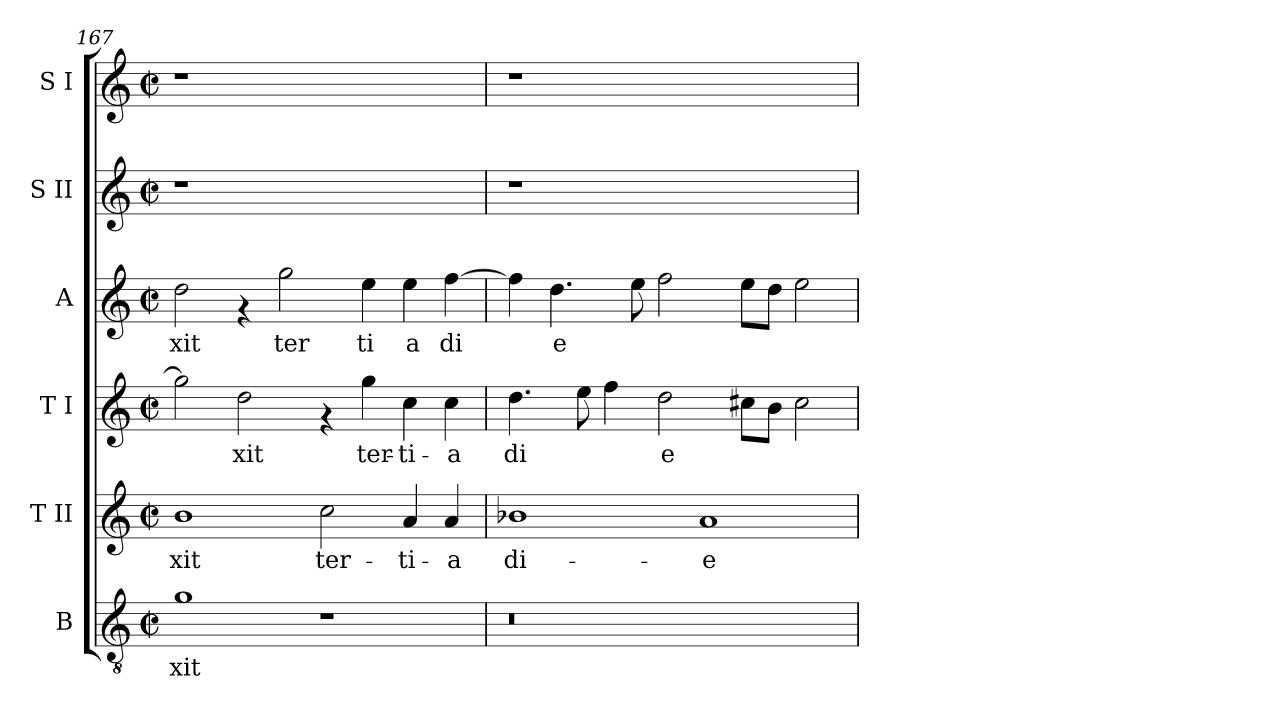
**kern	**text	**kern	**text	**kern	**text	**kern	**text	**kern	**kern
*part6	*part6	*part5	*part5	*part4	*part4	*part3	*part3	*part2	*part1
*staff6	*staff6	*staff5	*staff5	*staff4	*staff4	*staff3	*staff3	*staff2	*staff1
*I"B	*	*I"T II	*	*I"T I	*	*I"A	*	*I"S II	*I"S I
*I'B	*	*I'T II	*	*I'T I	*	*I'A	*	*I'S II	*I'S I
*clefGv2	*	*clefG2	*	*clefG2	*	*clefG2	*	*clefG2	*clefG2
*k[]	*	*k[]	*	*k[]	*	*k[]	*	*k[]	*k[]
*C:	*	*C:	*	*C:	*	*C:	*	*C:	*C:
*M2/2	*	*M2/2	*	*M2/2	*	*M2/2	*	*M2/2	*M2/2
*met(c|)	*	*met(c|)	*	*met(c|)	*	*met(c|)	*	*met(c|)	*met(c|)
=167	=167	=167	=167	=167	=167	=167	=167	=167	=167
!	!LO:LY:b:cj	!	!LO:LY:b:cj	!	!LO:LY:b:cj	!	!LO:LY:b:cj	!	!
1g	xit	1b	-xit	2gg\]	--	2dd\	xit	1r	1r
!	!	!	!	!	!LO:LY:b:cj	!	!	!	!
.	.	.	.	2dd\	-xit	4rf	.	.	.
!	!	!	!	!	!	!	!LO:LY:b:cj	!	!
.	.	.	.	.	.	2gg\	ter	.	.
!	!	!	!LO:LY:b:cj	!	!	!	!	!	!
1r	.	2cc\	ter-	4rf	.	.	.	1ryy	1ryy
!	!	!	!	!	!LO:LY:b:cj	!	!LO:LY:b:cj	!	!
.	.	.	.	4gg\	ter-	4ee\	ti	.	.
!	!	!	!LO:LY:b:cj	!	!LO:LY:b:cj	!	!LO:LY:b:cj	!	!
.	.	4a/	-ti-	4cc\	-ti-	4ee\	a	.	.
!	!	!	!LO:LY:b:cj	!	!LO:LY:b:cj	!	!LO:LY:b:cj	!	!
.	.	4a/	-a	4cc\	-a	[<4ff\	di	.	.
!!LO:LB:g=z
=168	=168	=168	=168	=168	=168	=168	=168	=168	=168
!	!	!	!LO:LY:b:cj	!	!LO:LY:b:cj	!	!LO:LY:b:cj	!	!
0r	.	1b-X	di-	4.dd\	di	4ff\]	.	1r	1r
!	!	!	!	!	!	!	!LO:LY:b:cj	!	!
.	.	.	.	.	.	4.dd\	e	.	.
!	!	!	!	!	!LO:LY:b:cj	!	!	!	!
.	.	.	.	8ee\	.	.	.	.	.
!	!	!	!	!	!LO:LY:b:cj	!	!	!	!
.	.	.	.	4ff\	.	.	.	.	.
!	!	!	!	!	!	!	!LO:LY:b:cj	!	!
.	.	.	.	.	.	8ee\	.	.	.
!	!	!	!	!	!LO:LY:b:cj	!	!LO:LY:b:cj	!	!
.	.	.	.	2dd\	e	2ff\	.	.	.
!	!	!	!LO:LY:b:cj	!	!	!	!	!	!
.	.	1a	-e	.	.	.	.	1ryy	1ryy
!	!	!	!	!	!LO:LY:b:cj	!	!LO:LY:b:cj	!	!
.	.	.	.	8cc#X\L	.	8ee\L	.	.	.
!	!	!	!	!	!LO:LY:b:cj	!	!LO:LY:b:cj	!	!
.	.	.	.	8b\J	.	8dd\J	.	.	.
!	!	!	!	!	!LO:LY:b:cj	!	!LO:LY:b:cj	!	!
.	.	.	.	2cc#\	.	2ee\	.	.	.
=	=	=	=	=	=	=	=	=	=
*-	*-	*-	*-	*-	*-	*-	*-	*-	*-
